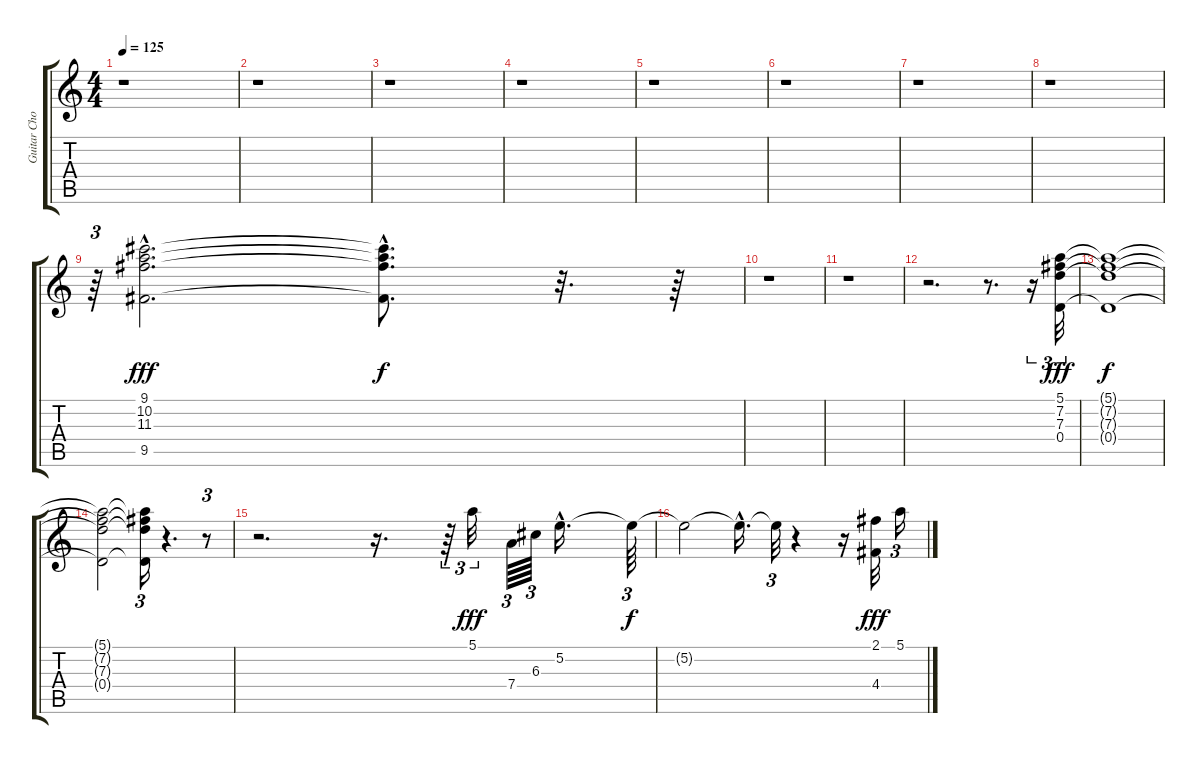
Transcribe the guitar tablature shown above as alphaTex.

\track ("Guitar Chords   " "Guitar Cho") {instrument acousticguitarsteel}
\staff {score tabs}
\tuning (E4 B3 G3 D3 A2 E2) {hide}
\ts (4 4)
\tempo 125
\clef g2
\ks c
r.1{dy fff} |
r.1 |
r.1 |
r.1 |
r.1 |
r.1 |
r.1 |
r.1 |
r.64{tu (3 2)} (9.1{hac} 10.2{hac} 11.3{hac} 9.5{hac}).2{d} (9.1{hac t} 10.2{hac t} 11.3{hac t} 9.5{hac t}).8{d dy f} r.32{d} r.64 |
r.1 |
r.1 |
r.2{d} r.8{d} r.16{tu (3 2)} (5.1 7.2 7.3 0.4).32{tu (3 2) dy fff} |
(5.1{t} 7.2{t} 7.3{t} 0.4{t}).1{dy f} |
(5.1{t} 7.2{t} 7.3{t} 0.4{t}).2 (5.1{t} 7.2{t} 7.3{t} 0.4{t}).16{tu (3 2)} r.4{d} r.8{tu (3 2)} |
r.2{d} r.16{d} r.64{tu (3 2)} 5.1.32{tu (3 2) dy fff} 7.4.64{tu (3 2)} 6.3.64{tu (3 2)} 5.2{hac}.16{d} 5.2{t}.64{tu (3 2) dy f} |
5.2{t}.2 5.2{hac t}.16{d} 5.2{t}.32{tu (3 2)} r.4 r.16 (2.1 4.4).32{dy fff} 5.1.16{tu (3 2)}
